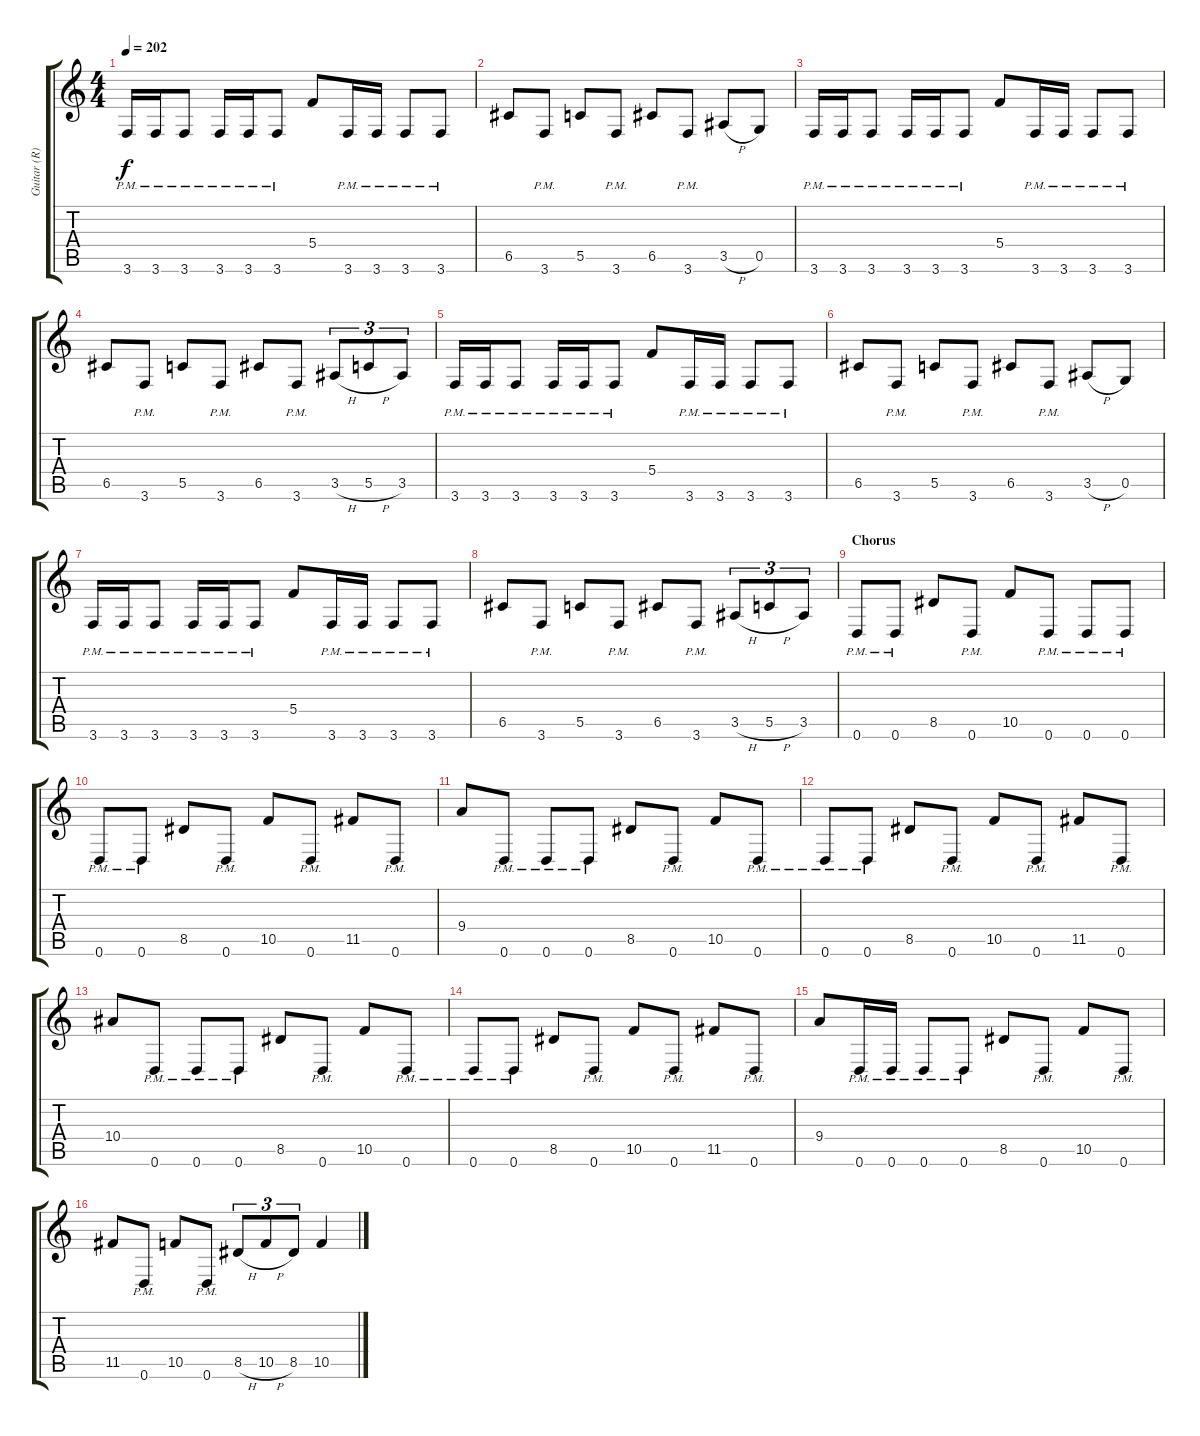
\track ("Guitar (R)" "Guitar (R)") {instrument distortionguitar}
\staff {score tabs}
\tuning (D4 A3 F3 C3 G2 D2) {hide}
\ts (4 4)
\tempo 202
\clef g2
\ks c
3.6{pm}.16{dy f} 3.6{pm}.16 3.6{pm}.8 3.6{pm}.16 3.6{pm}.16 3.6{pm}.8 5.4.8 3.6{pm}.16 3.6{pm}.16 3.6{pm}.8 3.6{pm}.8 |
6.5.8 3.6{pm}.8 5.5.8 3.6{pm}.8 6.5.8 3.6{pm}.8 3.5{h}.8 0.5.8 |
3.6{pm}.16 3.6{pm}.16 3.6{pm}.8 3.6{pm}.16 3.6{pm}.16 3.6{pm}.8 5.4.8 3.6{pm}.16 3.6{pm}.16 3.6{pm}.8 3.6{pm}.8 |
6.5.8 3.6{pm}.8 5.5.8 3.6{pm}.8 6.5.8 3.6{pm}.8 3.5{h}.8{tu (3 2)} 5.5{h}.8{tu (3 2)} 3.5.8{tu (3 2)} |
3.6{pm}.16 3.6{pm}.16 3.6{pm}.8 3.6{pm}.16 3.6{pm}.16 3.6{pm}.8 5.4.8 3.6{pm}.16 3.6{pm}.16 3.6{pm}.8 3.6{pm}.8 |
6.5.8 3.6{pm}.8 5.5.8 3.6{pm}.8 6.5.8 3.6{pm}.8 3.5{h}.8 0.5.8 |
3.6{pm}.16 3.6{pm}.16 3.6{pm}.8 3.6{pm}.16 3.6{pm}.16 3.6{pm}.8 5.4.8 3.6{pm}.16 3.6{pm}.16 3.6{pm}.8 3.6{pm}.8 |
6.5.8 3.6{pm}.8 5.5.8 3.6{pm}.8 6.5.8 3.6{pm}.8 3.5{h}.8{tu (3 2)} 5.5{h}.8{tu (3 2)} 3.5.8{tu (3 2)} |
\section ("" "Chorus")
0.6{pm}.8 0.6{pm}.8 8.5.8 0.6{pm}.8 10.5.8 0.6{pm}.8 0.6{pm}.8 0.6{pm}.8 |
0.6{pm}.8 0.6{pm}.8 8.5.8 0.6{pm}.8 10.5.8 0.6{pm}.8 11.5.8 0.6{pm}.8 |
9.4.8 0.6{pm}.8 0.6{pm}.8 0.6{pm}.8 8.5.8 0.6{pm}.8 10.5.8 0.6{pm}.8 |
0.6{pm}.8 0.6{pm}.8 8.5.8 0.6{pm}.8 10.5.8 0.6{pm}.8 11.5.8 0.6{pm}.8 |
10.4.8 0.6{pm}.8 0.6{pm}.8 0.6{pm}.8 8.5.8 0.6{pm}.8 10.5.8 0.6{pm}.8 |
0.6{pm}.8 0.6{pm}.8 8.5.8 0.6{pm}.8 10.5.8 0.6{pm}.8 11.5.8 0.6{pm}.8 |
9.4.8 0.6{pm}.16 0.6{pm}.16 0.6{pm}.8 0.6{pm}.8 8.5.8 0.6{pm}.8 10.5.8 0.6{pm}.8 |
11.5.8 0.6{pm}.8 10.5.8 0.6{pm}.8 8.5{h}.8{tu (3 2)} 10.5{h}.8{tu (3 2)} 8.5.8{tu (3 2)} 10.5.4
